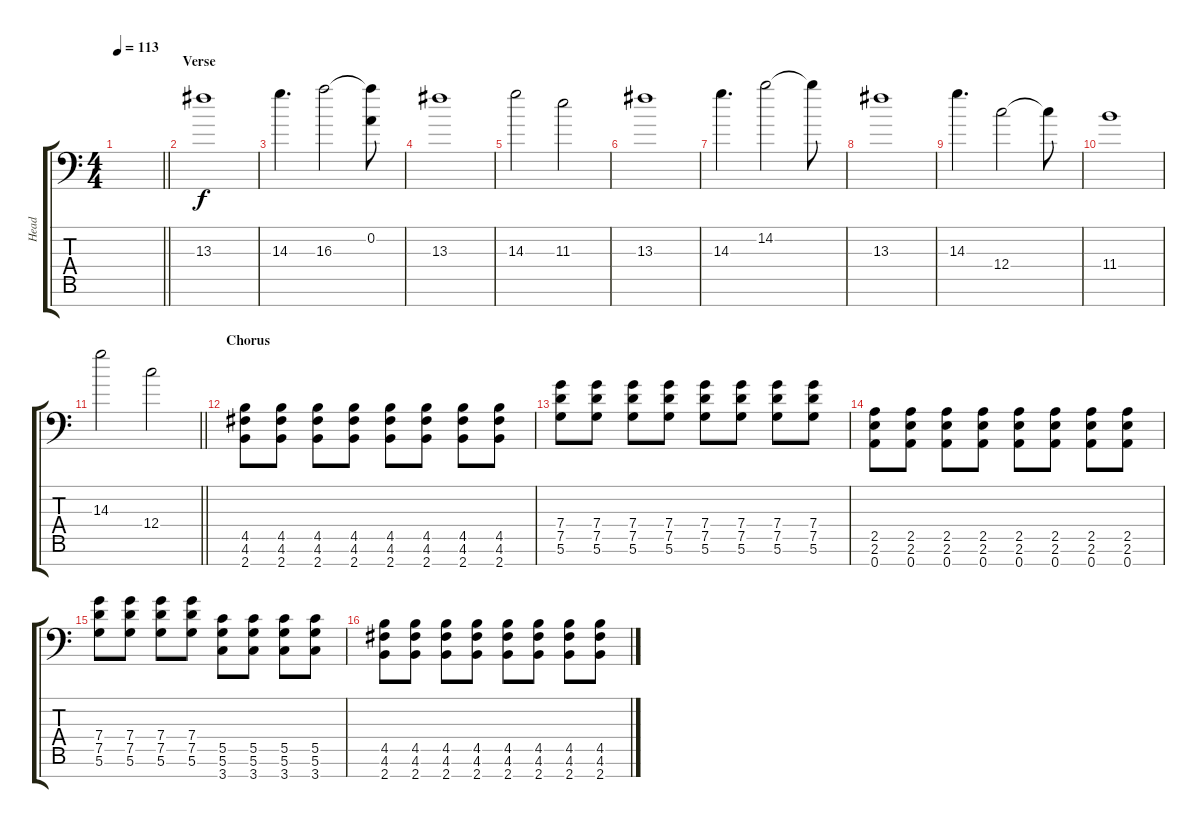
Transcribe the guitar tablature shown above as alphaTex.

\track ("Head" "Head") {instrument overdrivenguitar}
\staff {score tabs}
\tuning (D4 A3 F3 C3 G2 D2 A1) {hide}
\ts (4 4)
\tempo 113
\clef f4
\barLineRight lightlight
\ks c
|
\section ("" "Verse")
13.3.1 |
14.3.4{d} 16.3.2 (0.2 16.3{t}).8 |
13.3.1 |
14.3.2 11.3.2 |
13.3.1 |
14.3.4{d} 14.2.2 14.2{t}.8 |
13.3.1 |
14.3.4{d} 12.4.2 12.4{t}.8 |
11.4.1 |
\barLineRight lightlight
14.3.2 12.4.2 |
\section ("" "Chorus")
(4.5 4.6 2.7).8 (4.5 4.6 2.7).8 (4.5 4.6 2.7).8 (4.5 4.6 2.7).8 (4.5 4.6 2.7).8 (4.5 4.6 2.7).8 (4.5 4.6 2.7).8 (4.5 4.6 2.7).8 |
(7.4 7.5 5.6).8 (7.4 7.5 5.6).8 (7.4 7.5 5.6).8 (7.4 7.5 5.6).8 (7.4 7.5 5.6).8 (7.4 7.5 5.6).8 (7.4 7.5 5.6).8 (7.4 7.5 5.6).8 |
(2.5 2.6 0.7).8 (2.5 2.6 0.7).8 (2.5 2.6 0.7).8 (2.5 2.6 0.7).8 (2.5 2.6 0.7).8 (2.5 2.6 0.7).8 (2.5 2.6 0.7).8 (2.5 2.6 0.7).8 |
(7.4 7.5 5.6).8 (7.4 7.5 5.6).8 (7.4 7.5 5.6).8 (7.4 7.5 5.6).8 (5.5 5.6 3.7).8 (5.5 5.6 3.7).8 (5.5 5.6 3.7).8 (5.5 5.6 3.7).8 |
(4.5 4.6 2.7).8 (4.5 4.6 2.7).8 (4.5 4.6 2.7).8 (4.5 4.6 2.7).8 (4.5 4.6 2.7).8 (4.5 4.6 2.7).8 (4.5 4.6 2.7).8 (4.5 4.6 2.7).8
